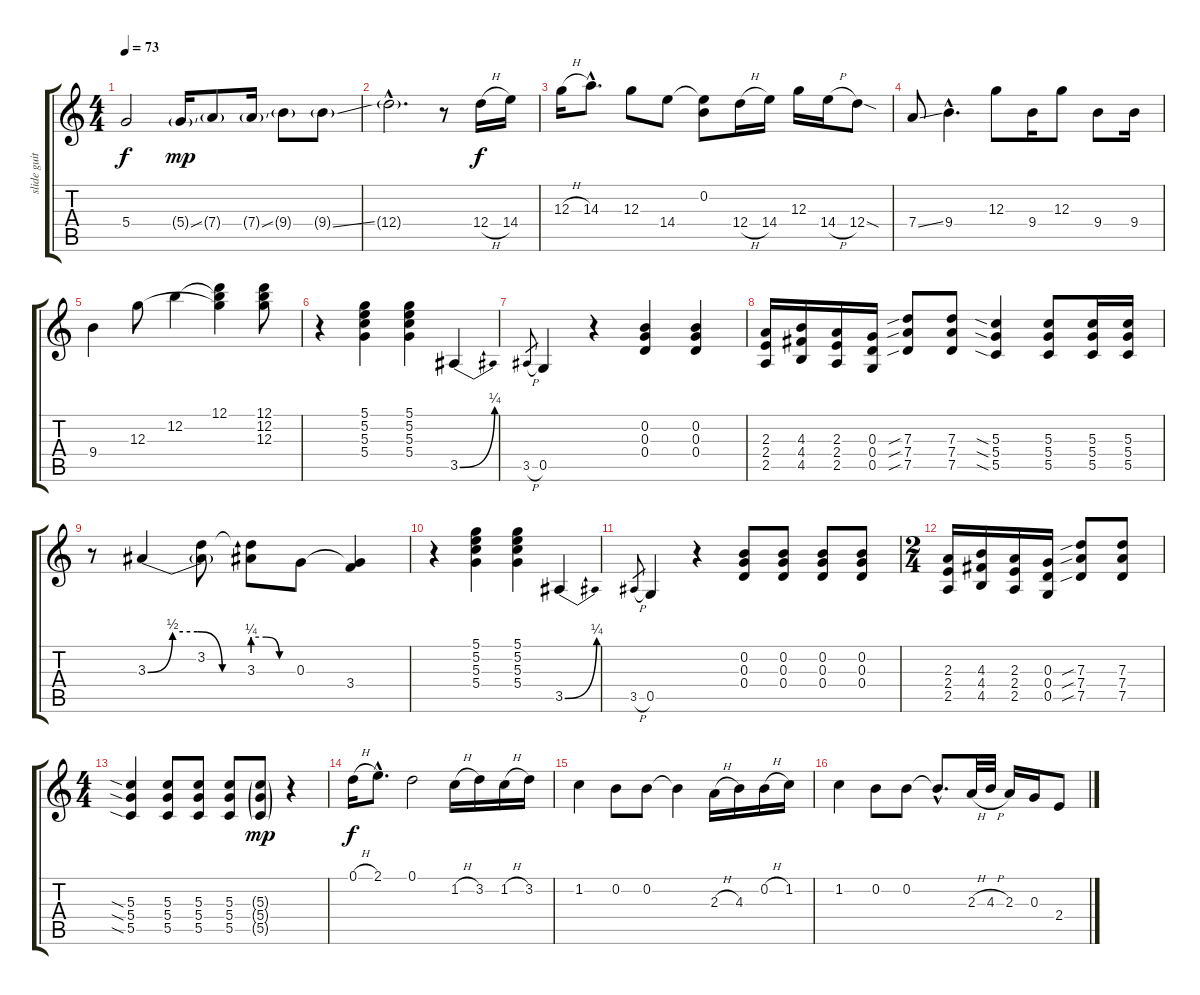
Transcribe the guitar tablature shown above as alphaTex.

\track ("slide guitar Open G" "slide guit") {instrument electricguitarjazz}
\staff {score tabs}
\tuning (D4 B3 G3 D3 G2 D2) {hide}
\ts (4 4)
\tempo 73
\clef g2
\ks c
5.4.2{dy f} 5.4{ss g}.16{dy mp} 7.4{g}.8 7.4{ss g}.16 9.4{g}.8 9.4{ss g}.8 |
12.4{g hac}.2{d} r.8 12.4{h}.16{dy f} 14.4.16 |
12.3{h}.16 14.3{hac}.8{d} 12.3.8 14.4.8 (0.2 14.4{t}).8 12.4{h}.16 14.4.16 12.3.16 14.4{h}.16 12.4{sod}.8 |
7.4{ss}.8 9.4{hac}.4{d} 12.3.8 9.4.16 12.3.8 9.4.8 9.4.16 |
9.4.4 12.3.8 12.2.4 (12.1 12.2{t} 12.3{t}).4 (12.1 12.2 12.3).8 |
r.4 (5.1 5.2 5.3 5.4).4 (5.1 5.2 5.3 5.4).4 3.5{be (bend 0 0 60 1)}.4 |
3.5{h}.8{gr} 0.5.4 r.4 (0.2 0.3 0.4).4 (0.2 0.3 0.4).4 |
(2.3 2.4 2.5).16 (4.3 4.4 4.5).16 (2.3 2.4 2.5).16 (0.3 0.4 0.5).16 (7.3{sib} 7.4{sib} 7.5{sib}).8 (7.3 7.4 7.5).8 (5.3{sia} 5.4{sia} 5.5{sia}).4 (5.3 5.4 5.5).8 (5.3 5.4 5.5).16 (5.3 5.4 5.5).16 |
r.8 3.3{be (custom 0 0 15 2 30 2 45 0 60 0)}.4 (3.2 3.3{t}).8 (3.2{t} 3.3{be (custom 0 1 20 1 40 0 60 0)}).8 0.3.8 (0.3{t} 3.4).4 |
r.4 (5.1 5.2 5.3 5.4).4 (5.1 5.2 5.3 5.4).4 3.5{be (bend 0 0 60 1)}.4 |
3.5{h}.8{gr} 0.5.4 r.4 (0.2 0.3 0.4).8 (0.2 0.3 0.4).8 (0.2 0.3 0.4).8 (0.2 0.3 0.4).8 |
\ts (2 4)
(2.3 2.4 2.5).16 (4.3 4.4 4.5).16 (2.3 2.4 2.5).16 (0.3 0.4 0.5).16 (7.3{sib} 7.4{sib} 7.5{sib}).8 (7.3 7.4 7.5).8 |
\ts (4 4)
(5.3{sia} 5.4{sia} 5.5{sia}).4 (5.3 5.4 5.5).8 (5.3 5.4 5.5).8 (5.3 5.4 5.5).8 (5.3{g} 5.4{g} 5.5{g}).8{dy mp} r.4 |
0.1{h}.16{dy f} 2.1{hac}.8{d} 0.1.2 1.2{h}.16 3.2.16 1.2{h}.16 3.2.16 |
1.2.4 0.2.8 0.2.8 0.2{t}.4 2.3{h}.16 4.3.16 0.2{h}.16 1.2.16 |
1.2.4 0.2.8 0.2.8 0.2{hac t}.8{d} 2.3{h}.32 4.3{h}.32 2.3.16 0.3.16 2.4.8
